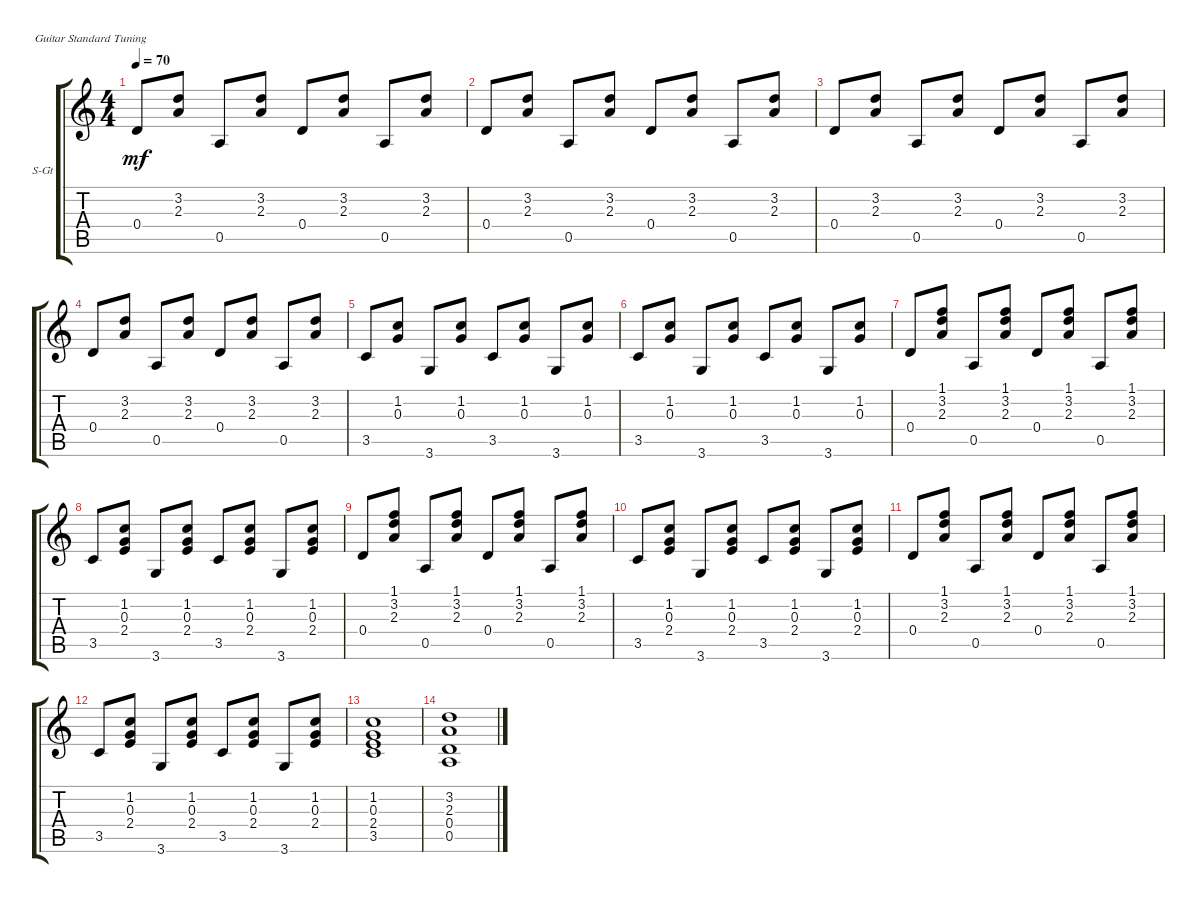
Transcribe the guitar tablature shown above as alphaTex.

\defaultSystemsLayout 4
\bracketExtendMode groupsimilarinstruments
\firstSystemTrackNameOrientation horizontal
\otherSystemsTrackNameOrientation horizontal
\track ("Steel Guitar" "S-Gt") {instrument acousticguitarsteel}
\staff {score tabs}
\tuning (E4 B3 G3 D3 A2 E2)
\ts (4 4)
\tempo 70
\clef g2
\ks c
0.4.8{dy mf instrument acousticguitarsteel} (2.3 3.2).8 0.5.8 (2.3 3.2).8 0.4.8 (2.3 3.2).8 0.5.8 (2.3 3.2).8 |
0.4.8 (2.3 3.2).8 0.5.8 (2.3 3.2).8 0.4.8 (2.3 3.2).8 0.5.8 (2.3 3.2).8 |
0.4.8 (2.3 3.2).8 0.5.8 (2.3 3.2).8 0.4.8 (2.3 3.2).8 0.5.8 (2.3 3.2).8 |
0.4.8 (2.3 3.2).8 0.5.8 (2.3 3.2).8 0.4.8 (2.3 3.2).8 0.5.8 (2.3 3.2).8 |
3.5.8 (0.3 1.2).8 3.6.8 (0.3 1.2).8 3.5.8 (0.3 1.2).8 3.6.8 (0.3 1.2).8 |
3.5.8 (0.3 1.2).8 3.6.8 (0.3 1.2).8 3.5.8 (0.3 1.2).8 3.6.8 (0.3 1.2).8 |
0.4.8 (2.3 3.2 1.1).8 0.5.8 (2.3 3.2 1.1).8 0.4.8 (2.3 3.2 1.1).8 0.5.8 (2.3 3.2 1.1).8 |
3.5.8 (0.3 1.2 2.4).8 3.6.8 (0.3 1.2 2.4).8 3.5.8 (0.3 1.2 2.4).8 3.6.8 (0.3 1.2 2.4).8 |
0.4.8 (2.3 3.2 1.1).8 0.5.8 (2.3 3.2 1.1).8 0.4.8 (2.3 3.2 1.1).8 0.5.8 (2.3 3.2 1.1).8 |
3.5.8 (0.3 1.2 2.4).8 3.6.8 (0.3 1.2 2.4).8 3.5.8 (0.3 1.2 2.4).8 3.6.8 (0.3 1.2 2.4).8 |
0.4.8 (2.3 3.2 1.1).8 0.5.8 (2.3 3.2 1.1).8 0.4.8 (2.3 3.2 1.1).8 0.5.8 (2.3 3.2 1.1).8 |
3.5.8 (0.3 1.2 2.4).8 3.6.8 (0.3 1.2 2.4).8 3.5.8 (0.3 1.2 2.4).8 3.6.8 (0.3 1.2 2.4).8 |
(2.4 0.3 3.5 1.2).1 |
(0.5 0.4 2.3 3.2).1
